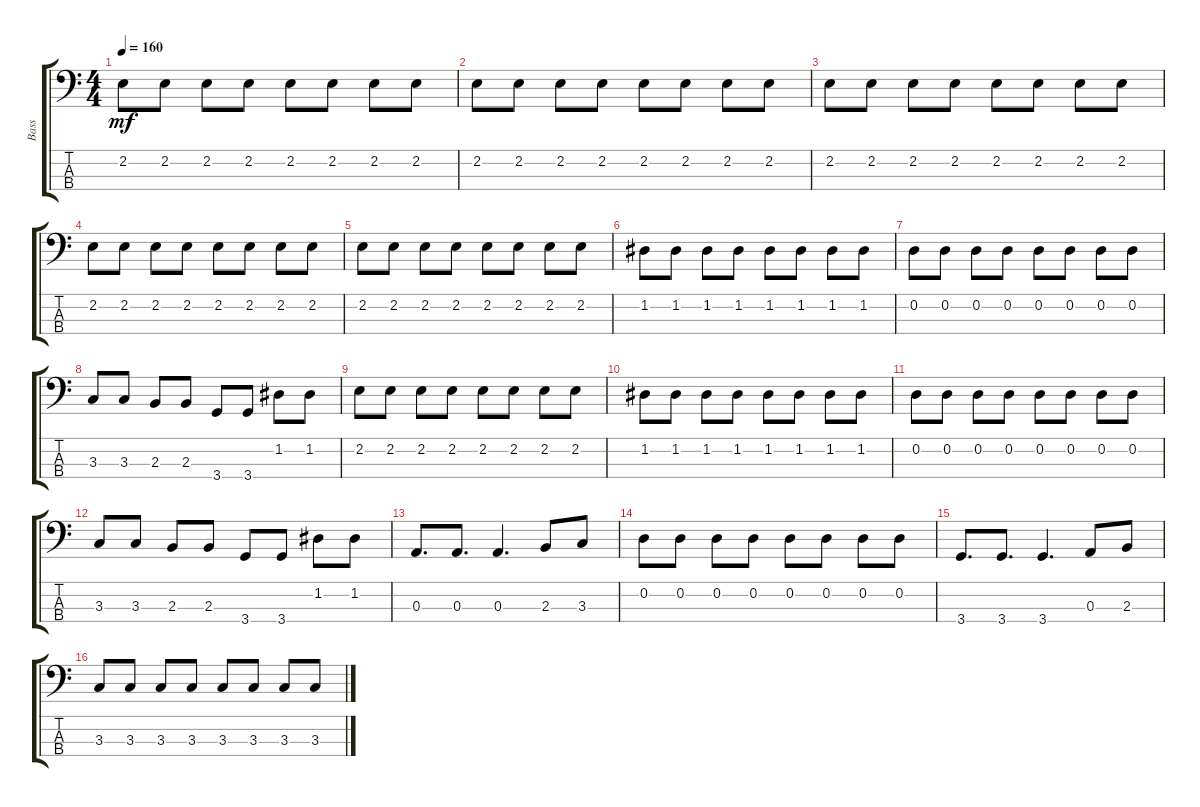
\track ("Bass" "Bass") {instrument electricbassfinger}
\staff {score tabs}
\tuning (G2 D2 A1 E1) {hide}
\ts (4 4)
\tempo 160
\clef f4
\ks c
2.2.8{dy mf} 2.2.8 2.2.8 2.2.8 2.2.8 2.2.8 2.2.8 2.2.8 |
2.2.8 2.2.8 2.2.8 2.2.8 2.2.8 2.2.8 2.2.8 2.2.8 |
2.2.8 2.2.8 2.2.8 2.2.8 2.2.8 2.2.8 2.2.8 2.2.8 |
2.2.8 2.2.8 2.2.8 2.2.8 2.2.8 2.2.8 2.2.8 2.2.8 |
2.2.8 2.2.8 2.2.8 2.2.8 2.2.8 2.2.8 2.2.8 2.2.8 |
1.2.8 1.2.8 1.2.8 1.2.8 1.2.8 1.2.8 1.2.8 1.2.8 |
0.2.8 0.2.8 0.2.8 0.2.8 0.2.8 0.2.8 0.2.8 0.2.8 |
3.3.8 3.3.8 2.3.8 2.3.8 3.4.8 3.4.8 1.2.8 1.2.8 |
2.2.8 2.2.8 2.2.8 2.2.8 2.2.8 2.2.8 2.2.8 2.2.8 |
1.2.8 1.2.8 1.2.8 1.2.8 1.2.8 1.2.8 1.2.8 1.2.8 |
0.2.8 0.2.8 0.2.8 0.2.8 0.2.8 0.2.8 0.2.8 0.2.8 |
3.3.8 3.3.8 2.3.8 2.3.8 3.4.8 3.4.8 1.2.8 1.2.8 |
0.3.8{d} 0.3.8{d} 0.3.4{d} 2.3.8 3.3.8 |
0.2.8 0.2.8 0.2.8 0.2.8 0.2.8 0.2.8 0.2.8 0.2.8 |
3.4.8{d} 3.4.8{d} 3.4.4{d} 0.3.8 2.3.8 |
3.3.8 3.3.8 3.3.8 3.3.8 3.3.8 3.3.8 3.3.8 3.3.8
